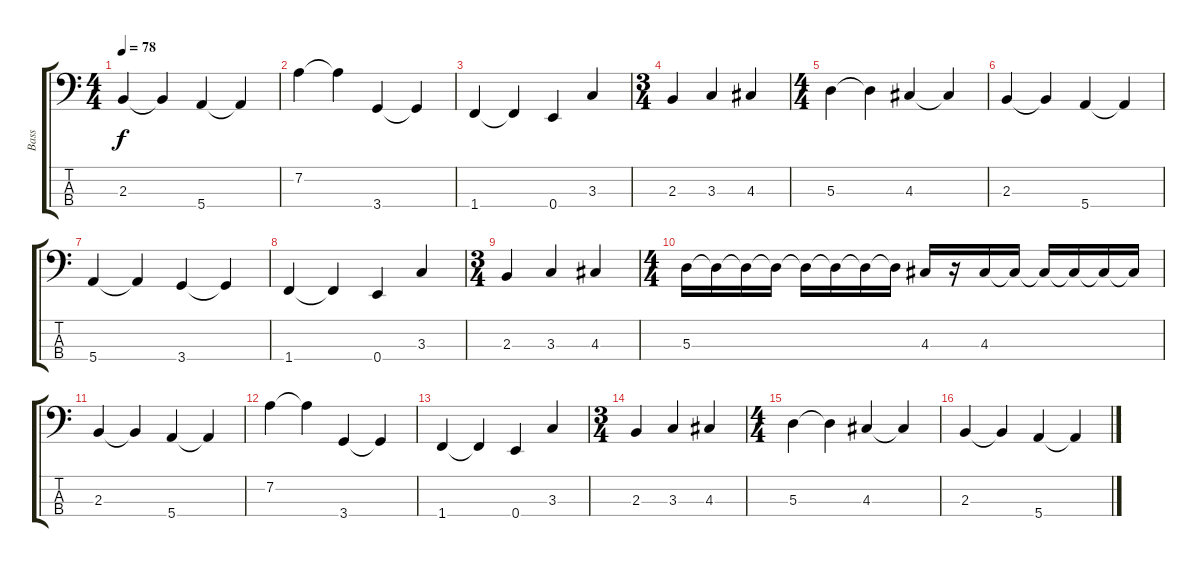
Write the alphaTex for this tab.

\track ("Bass" "Bass") {instrument electricbassfinger}
\staff {score tabs}
\tuning (G2 D2 A1 E1) {hide}
\ts (4 4)
\tempo 78
\clef f4
\ks c
2.3.4{dy f} 2.3{t}.4 5.4.4 5.4{t}.4 |
7.2.4 7.2{t}.4 3.4.4 3.4{t}.4 |
1.4.4 1.4{t}.4 0.4.4 3.3.4 |
\ts (3 4)
2.3.4 3.3.4 4.3.4 |
\ts (4 4)
5.3.4 5.3{t}.4 4.3.4 4.3{t}.4 |
2.3.4 2.3{t}.4 5.4.4 5.4{t}.4 |
5.4.4 5.4{t}.4 3.4.4 3.4{t}.4 |
1.4.4 1.4{t}.4 0.4.4 3.3.4 |
\ts (3 4)
2.3.4 3.3.4 4.3.4 |
\ts (4 4)
5.3.16 5.3{t}.16 5.3{t}.16 5.3{t}.16 5.3{t}.16 5.3{t}.16 5.3{t}.16 5.3{t}.16 4.3.16 r.16 4.3.16 4.3{t}.16 4.3{t}.16 4.3{t}.16 4.3{t}.16 4.3{t}.16 |
2.3.4 2.3{t}.4 5.4.4 5.4{t}.4 |
7.2.4 7.2{t}.4 3.4.4 3.4{t}.4 |
1.4.4 1.4{t}.4 0.4.4 3.3.4 |
\ts (3 4)
2.3.4 3.3.4 4.3.4 |
\ts (4 4)
5.3.4 5.3{t}.4 4.3.4 4.3{t}.4 |
2.3.4 2.3{t}.4 5.4.4 5.4{t}.4
